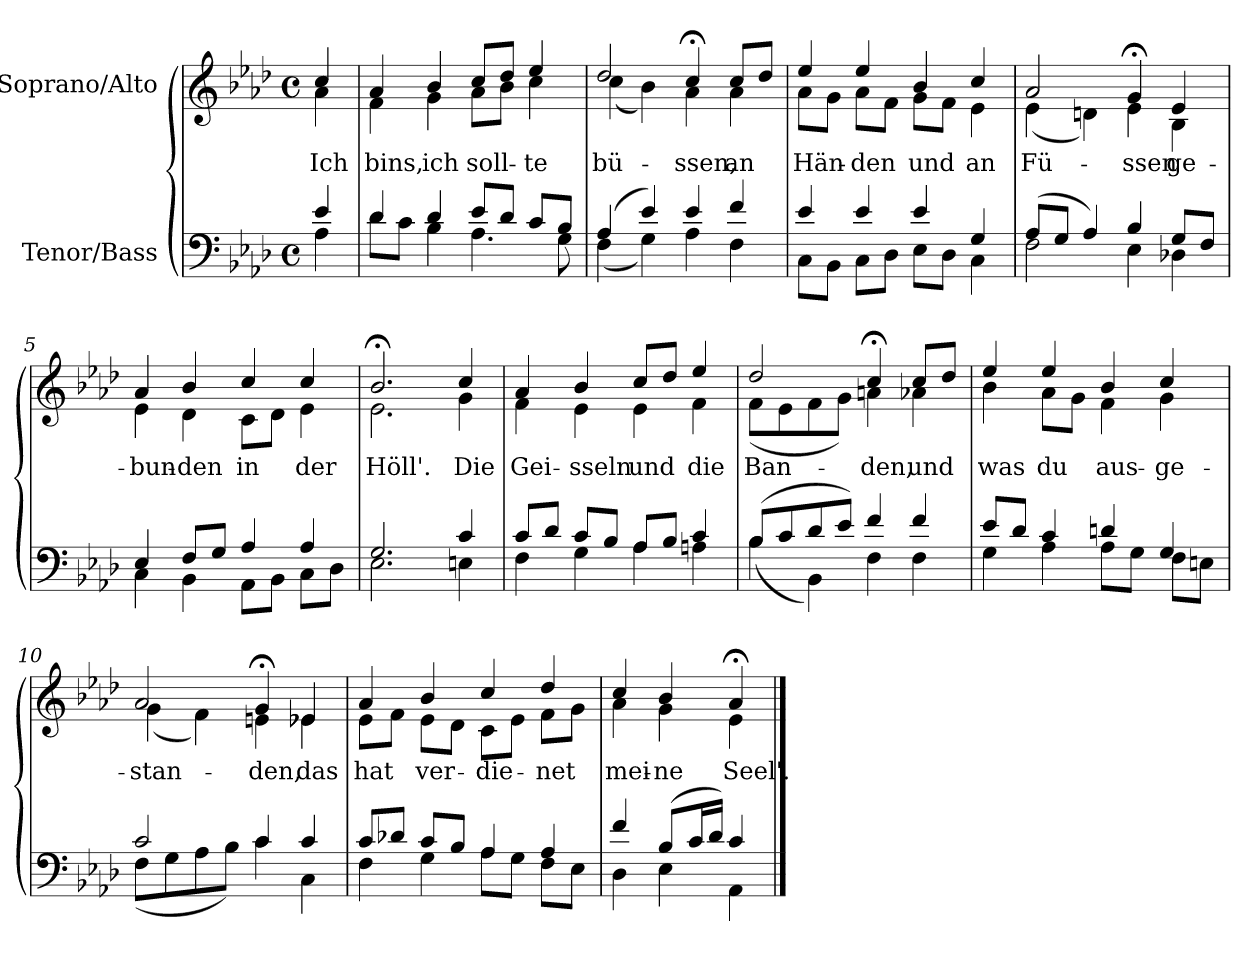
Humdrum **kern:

**kern	**kern	**text
*part2	*part1	*part1
*staff2	*staff1	*staff1
*I"Tenor/Bass	*I"Soprano/Alto	*
*clefF4	*clefG2	*
*k[b-e-a-d-]	*k[b-e-a-d-]	*
*M4/4	*M4/4	*
*met(c)	*met(c)	*
=	=	=
*^	*	*
!	!	!	!LO:LY:b
*	*	*^	*
4e-/	4A-\	4cc/	4a-\	Ich
=1	=1	=1	=1	=1
!	!	!	!	!LO:LY:b
4d-/	8d-\L	4a-/	4f\	bins,
.	8c\J	.	.	.
!	!	!	!	!LO:LY:b
4d-/	4B-\	4b-/	4g\	ich
!	!	!	!	!LO:LY:b
8e-/L	4.A-\	8cc/L	8a-\L	soll-
8d-/J	.	8dd-/J	8b-\J	.
!	!	!	!	!LO:LY:b
8c/L	.	4ee-/	4cc\	-te
8B-/J	8G\	.	.	.
=2	=2	=2	=2	=2
!	!	!	!	!LO:LY:b
(4A-/	(4F\	2dd-/	(4cc\	bü-
4e-/)	4G\)	.	4b-\)	.
!	!	!	!	!LO:LY:b
4e-/	4A-\	4cc;</	4a-\	-ssen,
!	!	!	!	!LO:LY:b
4f/	4F\	8cc/L	4a-\	an
.	.	8dd-/J	.	.
=3	=3	=3	=3	=3
!	!	!	!	!LO:LY:b
4e-/	8C\L	4ee-/	8a-\L	Hän-
.	8BB-\J	.	8g\J	.
!	!	!	!	!LO:LY:b
4e-/	8C\L	4ee-/	8a-\L	-den
.	8D-\J	.	8f\J	.
!	!	!	!	!LO:LY:b
4e-/	8E-\L	4b-/	8g\L	und
.	8D-\J	.	8f\J	.
!	!	!	!	!LO:LY:b
4G/	4C\	4cc/	4e-\	an
=4	=4	=4	=4	=4
!	!	!	!	!LO:LY:b
(8A-/L	2F\	2a-/	(4e-\	Fü-
8G/J	.	.	.	.
4A-/)	.	.	4dn\)	.
!	!	!	!	!LO:LY:b
4B-/	4E-\	4g;</	4e-\	-ssen
!	!	!	!	!LO:LY:b
8G/L	4D-X\	4e-/	4B-\	ge-
8F/J	.	.	.	.
!!LO:LB:g=z	!!
=5	=5	=5	=5	=5
!	!	!	!	!LO:LY:b
4E-/	4C\	4a-/	4e-\	-bun-
!	!	!	!	!LO:LY:b
8F/L	4BB-\	4b-/	4d-\	-den
8G/J	.	.	.	.
!	!	!	!	!LO:LY:b
4A-/	8AA-\L	4cc/	8c\L	in
.	8BB-\J	.	8d-\J	.
!	!	!	!	!LO:LY:b
4A-/	8C\L	4cc/	4e-\	der
.	8D-\J	.	.	.
=6	=6	=6	=6	=6
!	!	!	!	!LO:LY:b
2.G/	2.E-\	2.b-;</	2.e-\	Höll'.
!	!	!	!	!LO:LY:b
4c/	4En\	4cc/	4g\	Die
=7	=7	=7	=7	=7
!	!	!	!	!LO:LY:b
8c/L	4F\	4a-/	4f\	Gei-
8d-/J	.	.	.	.
!	!	!	!	!LO:LY:b
8c/L	4G\	4b-/	4e-\	-sseln
8B-/J	.	.	.	.
!	!	!	!	!LO:LY:b
8A-/L	4A-\	8cc/L	4e-\	und
8B-/J	.	8dd-/J	.	.
!	!	!	!	!LO:LY:b
4c/	4An\	4ee-/	4f\	die
=8	=8	=8	=8	=8
!	!	!	!	!LO:LY:b
(8B-/L	(4B-\	2dd-/	(8f\L	Ban-
8c/	.	.	8e-\	.
8d-/	4BB-\)	.	8f\	.
8e-/J)	.	.	8g\J)	.
!	!	!	!	!LO:LY:b
4f/	4F\	4cc;</	4an\	-den,
!	!	!	!	!LO:LY:b
4f/	4F\	8cc/L	4a-X\	und
.	.	8dd-/J	.	.
!!LO:LB:g=z	!!
=9	=9	=9	=9	=9
!	!	!	!	!LO:LY:b
8e-/L	4G\	4ee-/	4b-\	was
8d-/J	.	.	.	.
!	!	!	!	!LO:LY:b
4c/	4A-\	4ee-/	8a-\L	du
.	.	.	8g\J	.
!	!	!	!	!LO:LY:b
4dn/	8A-\L	4b-/	4f\	aus-
.	8G\J	.	.	.
!	!	!	!	!LO:LY:b
4G/	8F\L	4cc/	4g\	-ge-
.	8En\J	.	.	.
=10	=10	=10	=10	=10
!	!	!	!	!LO:LY:b
2c/	(8F\L	2a-/	(4g\	-stan-
.	8G\	.	.	.
.	8A-\	.	4f\)	.
.	8B-\J)	.	.	.
!	!	!	!	!LO:LY:b
4c/	4c\	4g;</	4en\	-den,
!	!	!	!	!LO:LY:b
4c/	4C\	4e-X/	4e-\	das
=11	=11	=11	=11	=11
!	!	!	!	!LO:LY:b
8c/L	4F\	4a-/	8e-\L	hat
8d-X/J	.	.	8f\J	.
!	!	!	!	!LO:LY:b
8c/L	4G\	4b-/	8e-\L	ver-
8B-/J	.	.	8d-\J	.
!	!	!	!	!LO:LY:b
4A-/	8A-\L	4cc/	8c\L	-die-
.	8G\J	.	8e-\J	.
!	!	!	!	!LO:LY:b
4A-/	8F\L	4dd-/	8f\L	-net
.	8E-\J	.	8g\J	.
=12	=12	=12	=12	=12
!	!	!	!	!LO:LY:b
4f/	4D-\	4cc/	4a-\	mei-
!	!	!	!	!LO:LY:b
(8B-/L	4E-\	4b-/	4g\	-ne
16c/L	.	.	.	.
16d-/JJ)	.	.	.	.
!	!	!	!	!LO:LY:b
4c/	4AA-\	4a-;</	4e-\	Seel'.
*v	*v	*	*	*
*	*v	*v	*
==	==	==
*-	*-	*-
